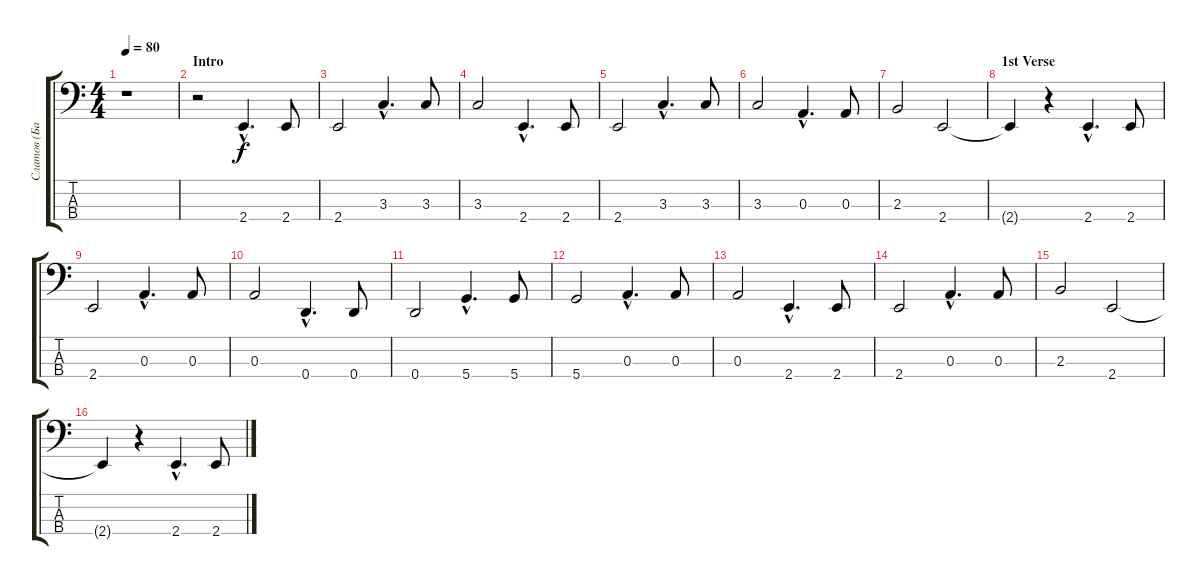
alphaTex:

\track ("Слатов (Бас)" "Слатов (Ба") {instrument electricbassfinger}
\staff {score tabs}
\tuning (G2 D2 A1 D1) {hide}
\ts (4 4)
\tempo 80
\clef f4
\ks c
r.1{dy f instrument electricbassfinger} |
\section ("" "Intro")
r.2 2.4{hac}.4{d} 2.4.8 |
2.4.2 3.3{hac}.4{d} 3.3.8 |
3.3.2 2.4{hac}.4{d} 2.4.8 |
2.4.2 3.3{hac}.4{d} 3.3.8 |
3.3.2 0.3{hac}.4{d} 0.3.8 |
2.3.2 2.4.2 |
\section ("" "1st Verse")
2.4{t}.4 r.4 2.4{hac}.4{d} 2.4.8 |
2.4.2 0.3{hac}.4{d} 0.3.8 |
0.3.2 0.4{hac}.4{d} 0.4.8 |
0.4.2 5.4{hac}.4{d} 5.4.8 |
5.4.2 0.3{hac}.4{d} 0.3.8 |
0.3.2 2.4{hac}.4{d} 2.4.8 |
2.4.2 0.3{hac}.4{d} 0.3.8 |
2.3.2 2.4.2 |
2.4{t}.4 r.4 2.4{hac}.4{d} 2.4.8
